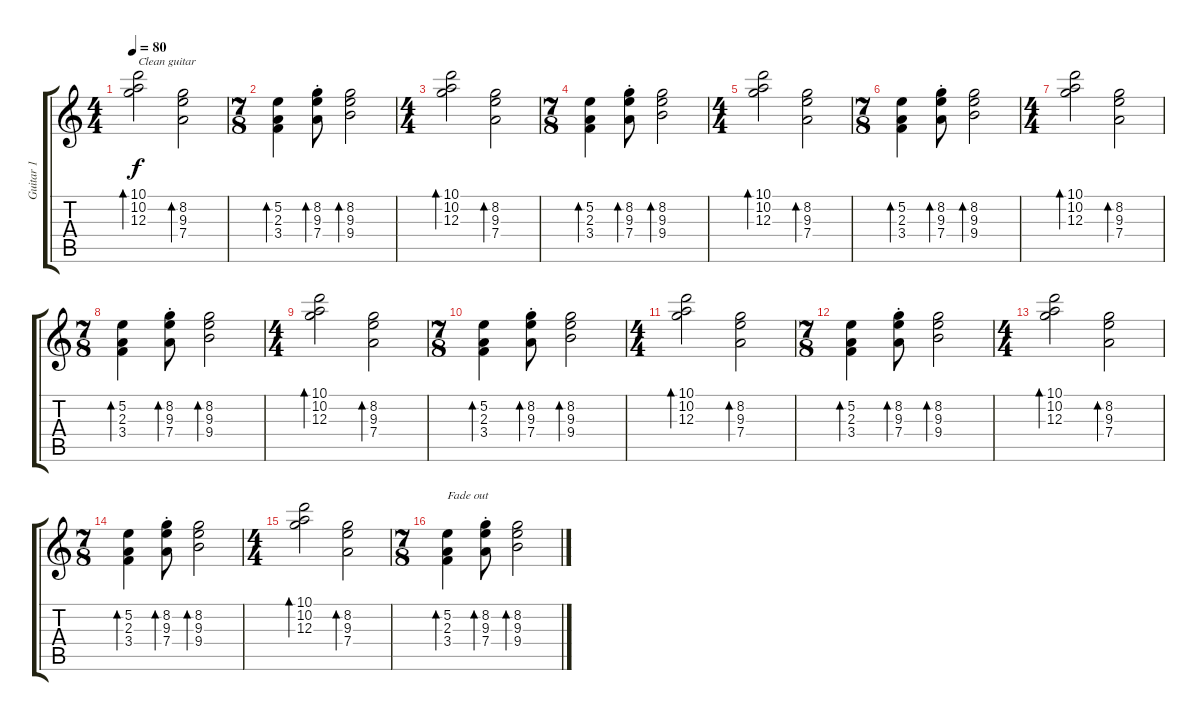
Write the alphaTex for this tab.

\track ("Guitar 1" "Guitar 1") {instrument distortionguitar}
\staff {score tabs}
\tuning (E4 B3 G3 D3 A2 D2) {hide}
\ts (4 4)
\tempo 80
\clef g2
\ks c
(10.1 10.2 12.3).2{bd 240 txt "Clean guitar" dy f instrument electricguitarjazz} (8.2 9.3 7.4).2{bd 240} |
\ts (7 8)
(5.2 2.3 3.4).4{bd 240} (8.2{st} 9.3{st} 7.4{st}).8{bd 120} (8.2 9.3 9.4).2{bd 240} |
\ts (4 4)
(10.1 10.2 12.3).2{bd 240} (8.2 9.3 7.4).2{bd 240} |
\ts (7 8)
(5.2 2.3 3.4).4{bd 240} (8.2{st} 9.3{st} 7.4{st}).8{bd 120} (8.2 9.3 9.4).2{bd 240} |
\ts (4 4)
(10.1 10.2 12.3).2{bd 240} (8.2 9.3 7.4).2{bd 240} |
\ts (7 8)
(5.2 2.3 3.4).4{bd 240} (8.2{st} 9.3{st} 7.4{st}).8{bd 120} (8.2 9.3 9.4).2{bd 240} |
\ts (4 4)
(10.1 10.2 12.3).2{bd 240} (8.2 9.3 7.4).2{bd 240} |
\ts (7 8)
(5.2 2.3 3.4).4{bd 240} (8.2{st} 9.3{st} 7.4{st}).8{bd 120} (8.2 9.3 9.4).2{bd 240} |
\ts (4 4)
(10.1 10.2 12.3).2{bd 240} (8.2 9.3 7.4).2{bd 240} |
\ts (7 8)
(5.2 2.3 3.4).4{bd 240} (8.2{st} 9.3{st} 7.4{st}).8{bd 120} (8.2 9.3 9.4).2{bd 240} |
\ts (4 4)
(10.1 10.2 12.3).2{bd 240} (8.2 9.3 7.4).2{bd 240} |
\ts (7 8)
(5.2 2.3 3.4).4{bd 240} (8.2{st} 9.3{st} 7.4{st}).8{bd 120} (8.2 9.3 9.4).2{bd 240} |
\ts (4 4)
(10.1 10.2 12.3).2{bd 240} (8.2 9.3 7.4).2{bd 240} |
\ts (7 8)
(5.2 2.3 3.4).4{bd 240} (8.2{st} 9.3{st} 7.4{st}).8{bd 120} (8.2 9.3 9.4).2{bd 240} |
\ts (4 4)
(10.1 10.2 12.3).2{bd 240} (8.2 9.3 7.4).2{bd 240} |
\ts (7 8)
(5.2 2.3 3.4).4{bd 240 txt "Fade out"} (8.2{st} 9.3{st} 7.4{st}).8{bd 120} (8.2 9.3 9.4).2{bd 240}
